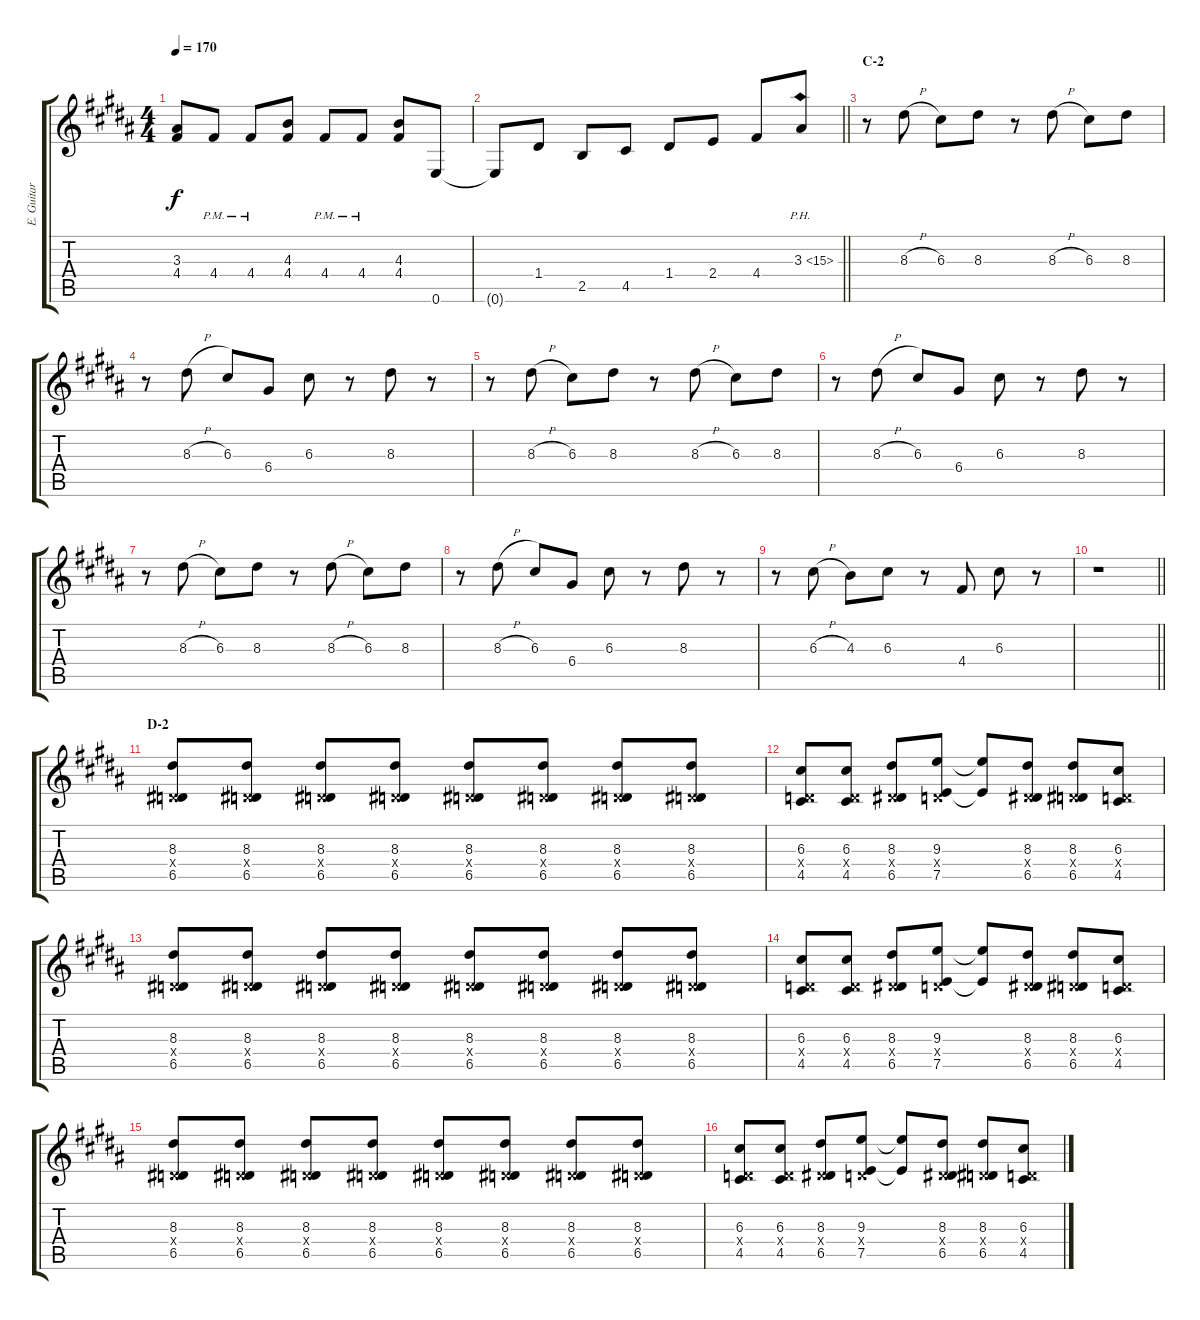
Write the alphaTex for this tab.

\track ("E. Guitar I" "E. Guitar ") {instrument overdrivenguitar}
\staff {score tabs}
\tuning (E4 B3 G3 D3 A2 E2) {hide}
\ts (4 4)
\tempo 170
\clef g2
\ks b
(3.3 4.4).8{dy f} 4.4{pm}.8 4.4{pm}.8 (4.3 4.4).8 4.4{pm}.8 4.4{pm}.8 (4.3 4.4).8 0.6.8 |
\barLineRight lightlight
0.6{t}.8 1.4.8 2.5.8 4.5.8 1.4.8 2.4.8 4.4.8 3.3{ph 12}.8 |
\section ("" "C-2")
r.8 8.3{h}.8 6.3.8 8.3.8 r.8 8.3{h}.8 6.3.8 8.3.8 |
r.8 8.3{h}.8 6.3.8 6.4.8 6.3.8 r.8 8.3.8 r.8 |
r.8 8.3{h}.8 6.3.8 8.3.8 r.8 8.3{h}.8 6.3.8 8.3.8 |
r.8 8.3{h}.8 6.3.8 6.4.8 6.3.8 r.8 8.3.8 r.8 |
r.8 8.3{h}.8 6.3.8 8.3.8 r.8 8.3{h}.8 6.3.8 8.3.8 |
r.8 8.3{h}.8 6.3.8 6.4.8 6.3.8 r.8 8.3.8 r.8 |
r.8 6.3{h}.8 4.3.8 6.3.8 r.8 4.4.8 6.3.8 r.8 |
\barLineRight lightlight
r.1 |
\section ("" "D-2")
(8.3 0.4{x} 6.5).8 (8.3 0.4{x} 6.5).8 (8.3 0.4{x} 6.5).8 (8.3 0.4{x} 6.5).8 (8.3 0.4{x} 6.5).8 (8.3 0.4{x} 6.5).8 (8.3 0.4{x} 6.5).8 (8.3 0.4{x} 6.5).8 |
(6.3 0.4{x} 4.5).8 (6.3 0.4{x} 4.5).8 (8.3 0.4{x} 6.5).8 (9.3 0.4{x} 7.5).8 (9.3{t} 7.5{t}).8 (8.3 0.4{x} 6.5).8 (8.3 0.4{x} 6.5).8 (6.3 0.4{x} 4.5).8 |
(8.3 0.4{x} 6.5).8 (8.3 0.4{x} 6.5).8 (8.3 0.4{x} 6.5).8 (8.3 0.4{x} 6.5).8 (8.3 0.4{x} 6.5).8 (8.3 0.4{x} 6.5).8 (8.3 0.4{x} 6.5).8 (8.3 0.4{x} 6.5).8 |
(6.3 0.4{x} 4.5).8 (6.3 0.4{x} 4.5).8 (8.3 0.4{x} 6.5).8 (9.3 0.4{x} 7.5).8 (9.3{t} 7.5{t}).8 (8.3 0.4{x} 6.5).8 (8.3 0.4{x} 6.5).8 (6.3 0.4{x} 4.5).8 |
(8.3 0.4{x} 6.5).8 (8.3 0.4{x} 6.5).8 (8.3 0.4{x} 6.5).8 (8.3 0.4{x} 6.5).8 (8.3 0.4{x} 6.5).8 (8.3 0.4{x} 6.5).8 (8.3 0.4{x} 6.5).8 (8.3 0.4{x} 6.5).8 |
(6.3 0.4{x} 4.5).8 (6.3 0.4{x} 4.5).8 (8.3 0.4{x} 6.5).8 (9.3 0.4{x} 7.5).8 (9.3{t} 7.5{t}).8 (8.3 0.4{x} 6.5).8 (8.3 0.4{x} 6.5).8 (6.3 0.4{x} 4.5).8
